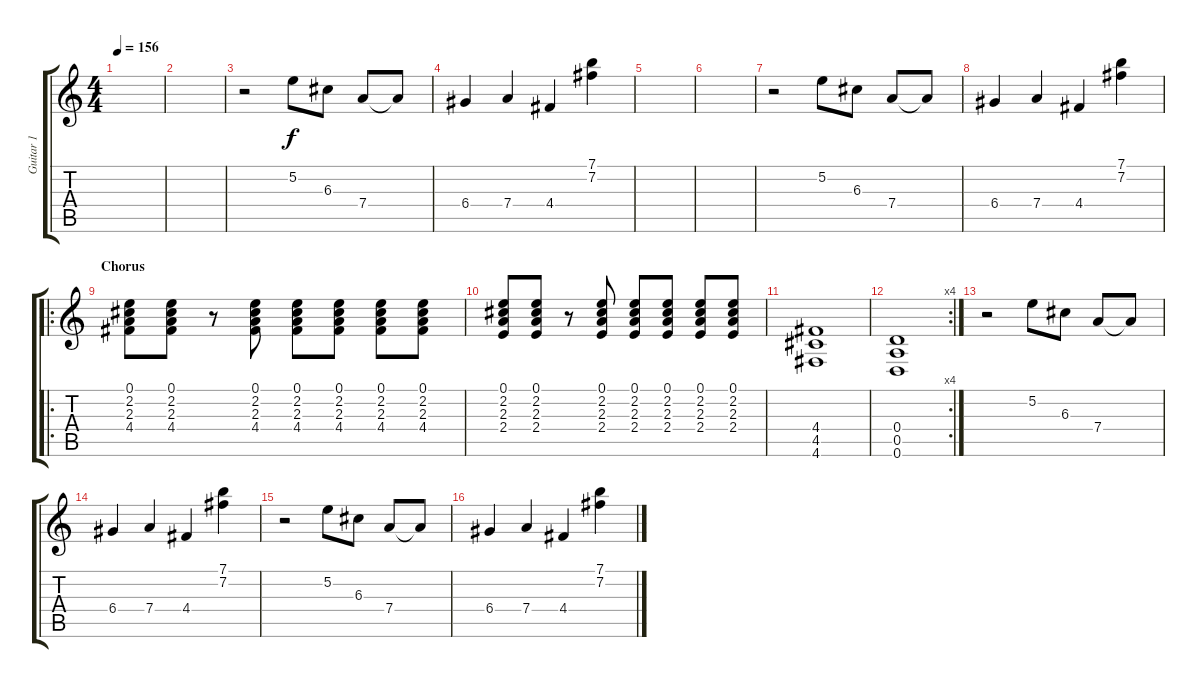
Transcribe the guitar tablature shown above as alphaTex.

\track ("Guitar 1" "Guitar 1") {instrument electricguitarclean}
\staff {score tabs}
\tuning (E4 B3 G3 D3 A2 D2) {hide}
\ts (4 4)
\tempo 156
\clef g2
\ks c
|
|
r.2 5.2.8 6.3.8 7.4.8 7.4{t}.8 |
6.4.4 7.4.4 4.4.4 (7.1 7.2).4 |
|
|
r.2 5.2.8 6.3.8 7.4.8 7.4{t}.8 |
6.4.4 7.4.4 4.4.4 (7.1 7.2).4 |
\ro
\section ("" "Chorus")
(0.1 2.2 2.3 4.4).8{instrument distortionguitar} (0.1 2.2 2.3 4.4).8 r.8 (0.1 2.2 2.3 4.4).8 (0.1 2.2 2.3 4.4).8 (0.1 2.2 2.3 4.4).8 (0.1 2.2 2.3 4.4).8 (0.1 2.2 2.3 4.4).8 |
(0.1 2.2 2.3 2.4).8 (0.1 2.2 2.3 2.4).8 r.8 (0.1 2.2 2.3 2.4).8 (0.1 2.2 2.3 2.4).8 (0.1 2.2 2.3 2.4).8 (0.1 2.2 2.3 2.4).8 (0.1 2.2 2.3 2.4).8 |
(4.4 4.5 4.6).1 |
\rc 4
(0.4 0.5 0.6).1 |
r.2 5.2.8 6.3.8 7.4.8 7.4{t}.8 |
6.4.4 7.4.4 4.4.4 (7.1 7.2).4 |
r.2 5.2.8 6.3.8 7.4.8 7.4{t}.8 |
6.4.4 7.4.4 4.4.4 (7.1 7.2).4
